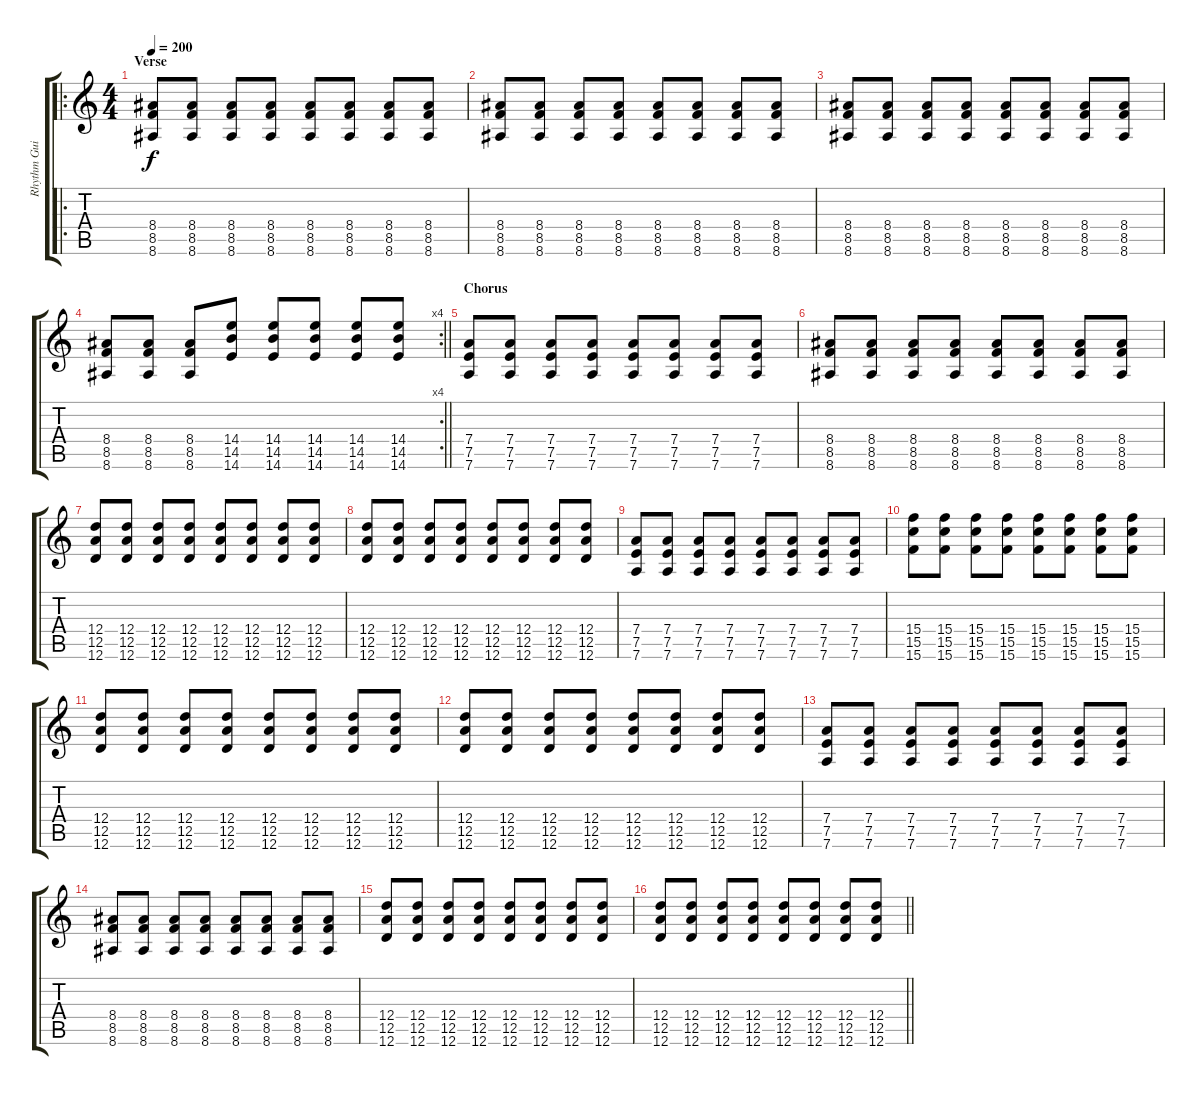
\track ("Rhythm Guitar  - Franky" "Rhythm Gui") {instrument overdrivenguitar}
\staff {score tabs}
\tuning (E4 B3 G3 D3 A2 D2) {hide}
\ro
\ts (4 4)
\section ("" "Verse")
\tempo 200
\clef g2
\ks c
(8.4 8.5 8.6).8{dy f} (8.4 8.5 8.6).8 (8.4 8.5 8.6).8 (8.4 8.5 8.6).8 (8.4 8.5 8.6).8 (8.4 8.5 8.6).8 (8.4 8.5 8.6).8 (8.4 8.5 8.6).8 |
(8.4 8.5 8.6).8 (8.4 8.5 8.6).8 (8.4 8.5 8.6).8 (8.4 8.5 8.6).8 (8.4 8.5 8.6).8 (8.4 8.5 8.6).8 (8.4 8.5 8.6).8 (8.4 8.5 8.6).8 |
(8.4 8.5 8.6).8 (8.4 8.5 8.6).8 (8.4 8.5 8.6).8 (8.4 8.5 8.6).8 (8.4 8.5 8.6).8 (8.4 8.5 8.6).8 (8.4 8.5 8.6).8 (8.4 8.5 8.6).8 |
\rc 4
\barLineRight lightlight
(8.4 8.5 8.6).8 (8.4 8.5 8.6).8 (8.4 8.5 8.6).8 (14.4 14.5 14.6).8 (14.4 14.5 14.6).8 (14.4 14.5 14.6).8 (14.4 14.5 14.6).8 (14.4 14.5 14.6).8 |
\section ("" "Chorus")
(7.4 7.5 7.6).8 (7.4 7.5 7.6).8 (7.4 7.5 7.6).8 (7.4 7.5 7.6).8 (7.4 7.5 7.6).8 (7.4 7.5 7.6).8 (7.4 7.5 7.6).8 (7.4 7.5 7.6).8 |
(8.4 8.5 8.6).8 (8.4 8.5 8.6).8 (8.4 8.5 8.6).8 (8.4 8.5 8.6).8 (8.4 8.5 8.6).8 (8.4 8.5 8.6).8 (8.4 8.5 8.6).8 (8.4 8.5 8.6).8 |
(12.4 12.5 12.6).8 (12.4 12.5 12.6).8 (12.4 12.5 12.6).8 (12.4 12.5 12.6).8 (12.4 12.5 12.6).8 (12.4 12.5 12.6).8 (12.4 12.5 12.6).8 (12.4 12.5 12.6).8 |
(12.4 12.5 12.6).8 (12.4 12.5 12.6).8 (12.4 12.5 12.6).8 (12.4 12.5 12.6).8 (12.4 12.5 12.6).8 (12.4 12.5 12.6).8 (12.4 12.5 12.6).8 (12.4 12.5 12.6).8 |
(7.4 7.5 7.6).8 (7.4 7.5 7.6).8 (7.4 7.5 7.6).8 (7.4 7.5 7.6).8 (7.4 7.5 7.6).8 (7.4 7.5 7.6).8 (7.4 7.5 7.6).8 (7.4 7.5 7.6).8 |
(15.4 15.5 15.6).8 (15.4 15.5 15.6).8 (15.4 15.5 15.6).8 (15.4 15.5 15.6).8 (15.4 15.5 15.6).8 (15.4 15.5 15.6).8 (15.4 15.5 15.6).8 (15.4 15.5 15.6).8 |
(12.4 12.5 12.6).8 (12.4 12.5 12.6).8 (12.4 12.5 12.6).8 (12.4 12.5 12.6).8 (12.4 12.5 12.6).8 (12.4 12.5 12.6).8 (12.4 12.5 12.6).8 (12.4 12.5 12.6).8 |
(12.4 12.5 12.6).8 (12.4 12.5 12.6).8 (12.4 12.5 12.6).8 (12.4 12.5 12.6).8 (12.4 12.5 12.6).8 (12.4 12.5 12.6).8 (12.4 12.5 12.6).8 (12.4 12.5 12.6).8 |
(7.4 7.5 7.6).8 (7.4 7.5 7.6).8 (7.4 7.5 7.6).8 (7.4 7.5 7.6).8 (7.4 7.5 7.6).8 (7.4 7.5 7.6).8 (7.4 7.5 7.6).8 (7.4 7.5 7.6).8 |
(8.4 8.5 8.6).8 (8.4 8.5 8.6).8 (8.4 8.5 8.6).8 (8.4 8.5 8.6).8 (8.4 8.5 8.6).8 (8.4 8.5 8.6).8 (8.4 8.5 8.6).8 (8.4 8.5 8.6).8 |
(12.4 12.5 12.6).8 (12.4 12.5 12.6).8 (12.4 12.5 12.6).8 (12.4 12.5 12.6).8 (12.4 12.5 12.6).8 (12.4 12.5 12.6).8 (12.4 12.5 12.6).8 (12.4 12.5 12.6).8 |
\barLineRight lightlight
(12.4 12.5 12.6).8 (12.4 12.5 12.6).8 (12.4 12.5 12.6).8 (12.4 12.5 12.6).8 (12.4 12.5 12.6).8 (12.4 12.5 12.6).8 (12.4 12.5 12.6).8 (12.4 12.5 12.6).8
